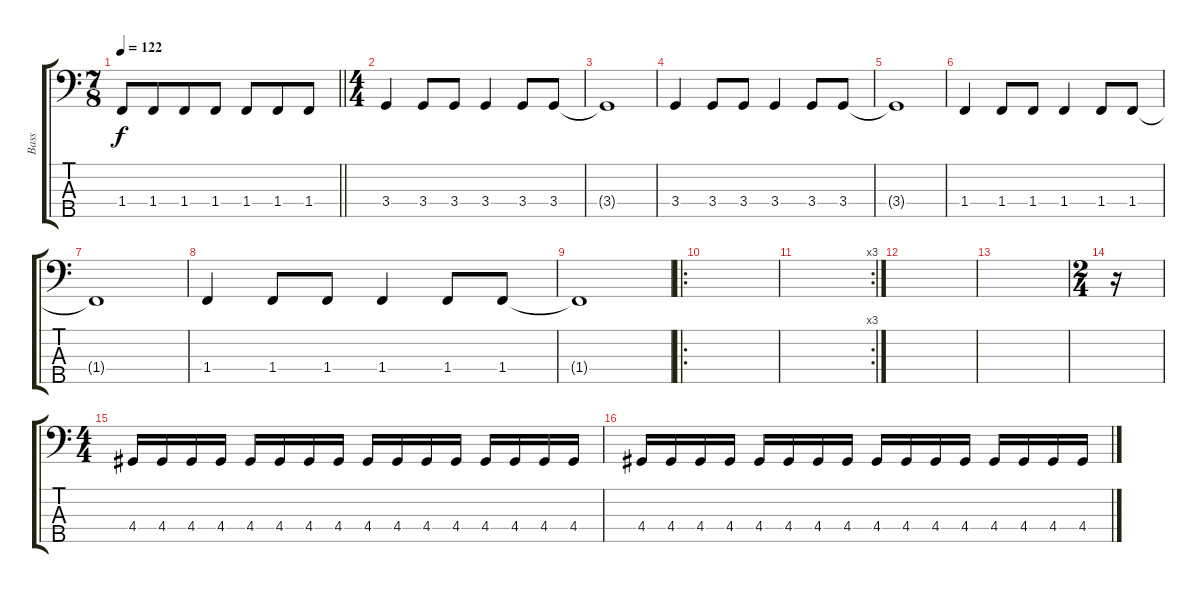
\track ("Bass" "Bass") {instrument fretlessbass}
\staff {score tabs}
\tuning (G2 D2 A1 E1 B0) {hide}
\ts (7 8)
\tempo 122
\clef f4
\barLineRight lightlight
\ks c
1.4.8{dy f} 1.4.8 1.4.8 1.4.8 1.4.8 1.4.8 1.4.8 |
\ts (4 4)
3.4.4 3.4.8 3.4.8 3.4.4 3.4.8 3.4.8 |
3.4{t}.1 |
3.4.4 3.4.8 3.4.8 3.4.4 3.4.8 3.4.8 |
3.4{t}.1 |
1.4.4 1.4.8 1.4.8 1.4.4 1.4.8 1.4.8 |
1.4{t}.1 |
1.4.4 1.4.8 1.4.8 1.4.4 1.4.8 1.4.8 |
1.4{t}.1 |
\ro
|
\rc 3
|
|
|
\ts (2 4)
r.16 |
\ts (4 4)
4.4.16 4.4.16 4.4.16 4.4.16 4.4.16 4.4.16 4.4.16 4.4.16 4.4.16 4.4.16 4.4.16 4.4.16 4.4.16 4.4.16 4.4.16 4.4.16 |
4.4.16 4.4.16 4.4.16 4.4.16 4.4.16 4.4.16 4.4.16 4.4.16 4.4.16 4.4.16 4.4.16 4.4.16 4.4.16 4.4.16 4.4.16 4.4.16
